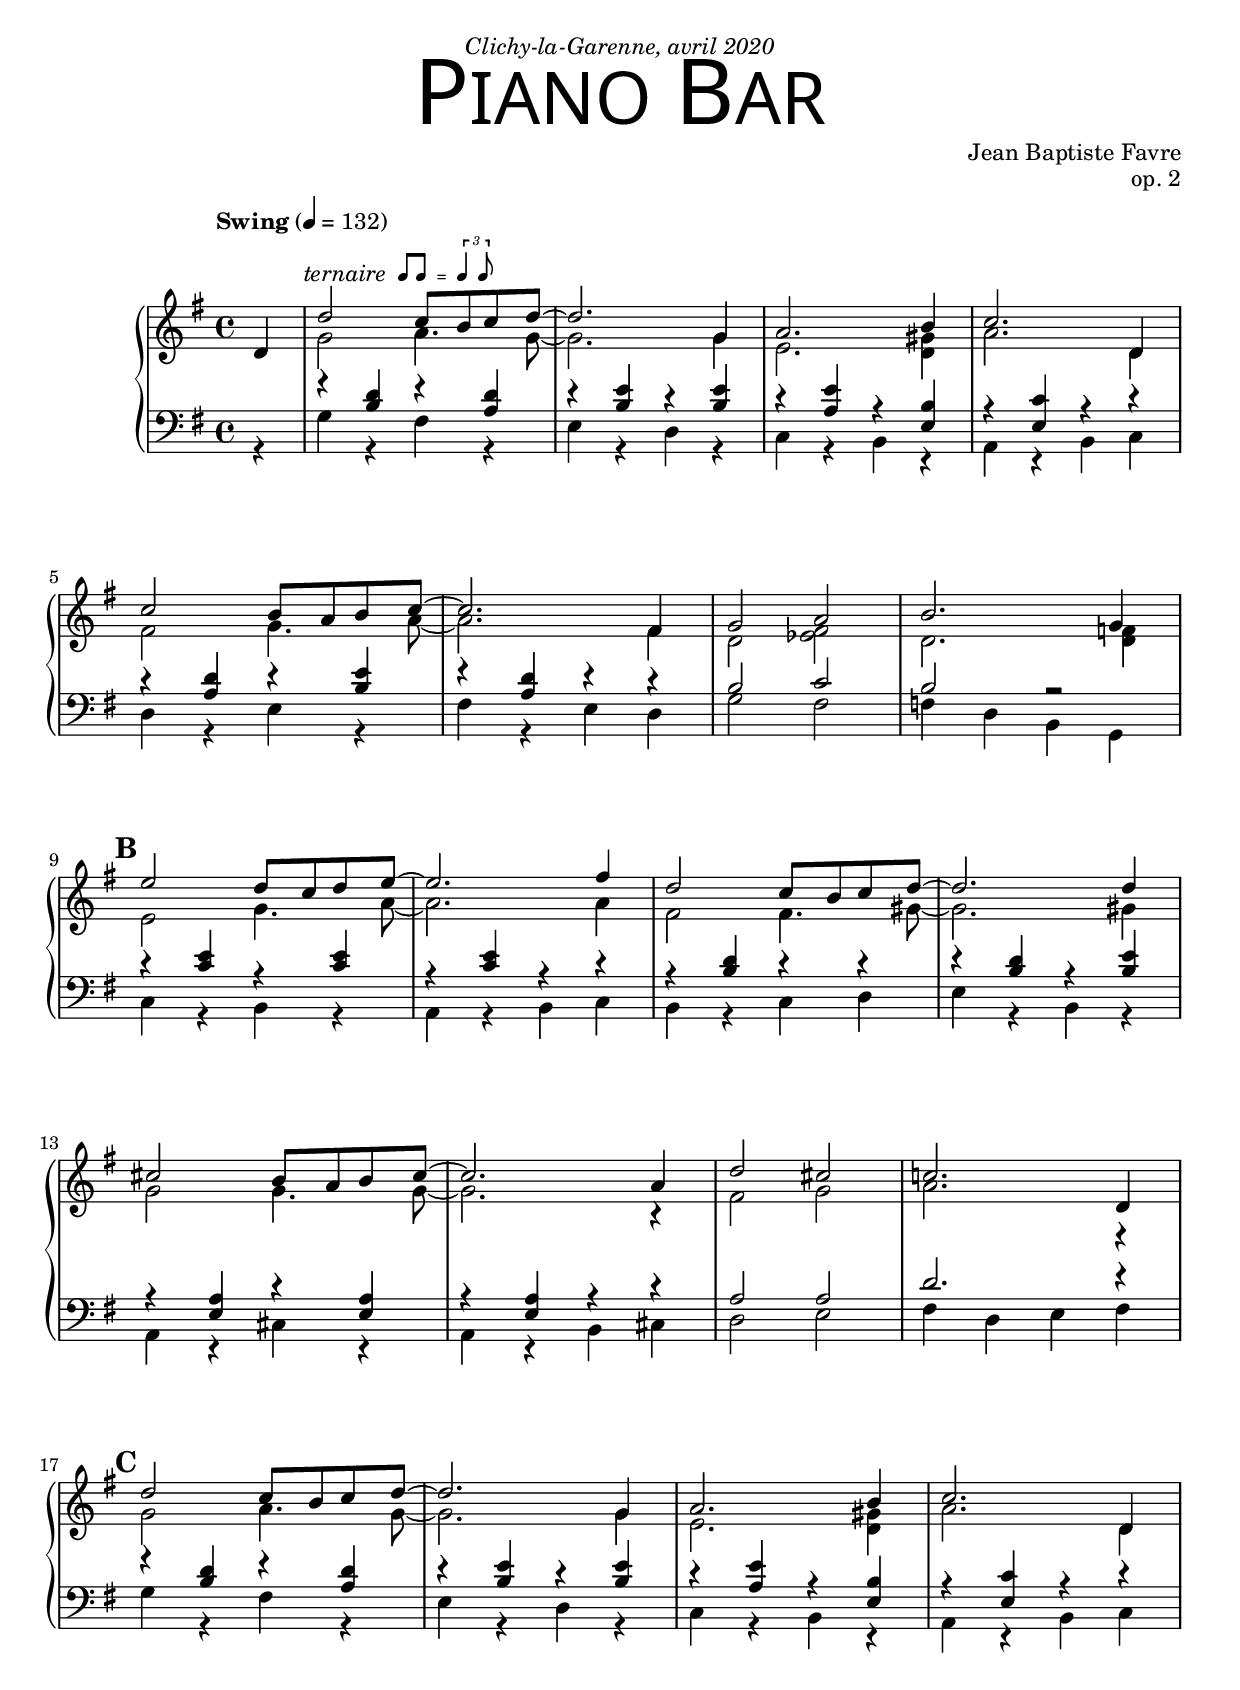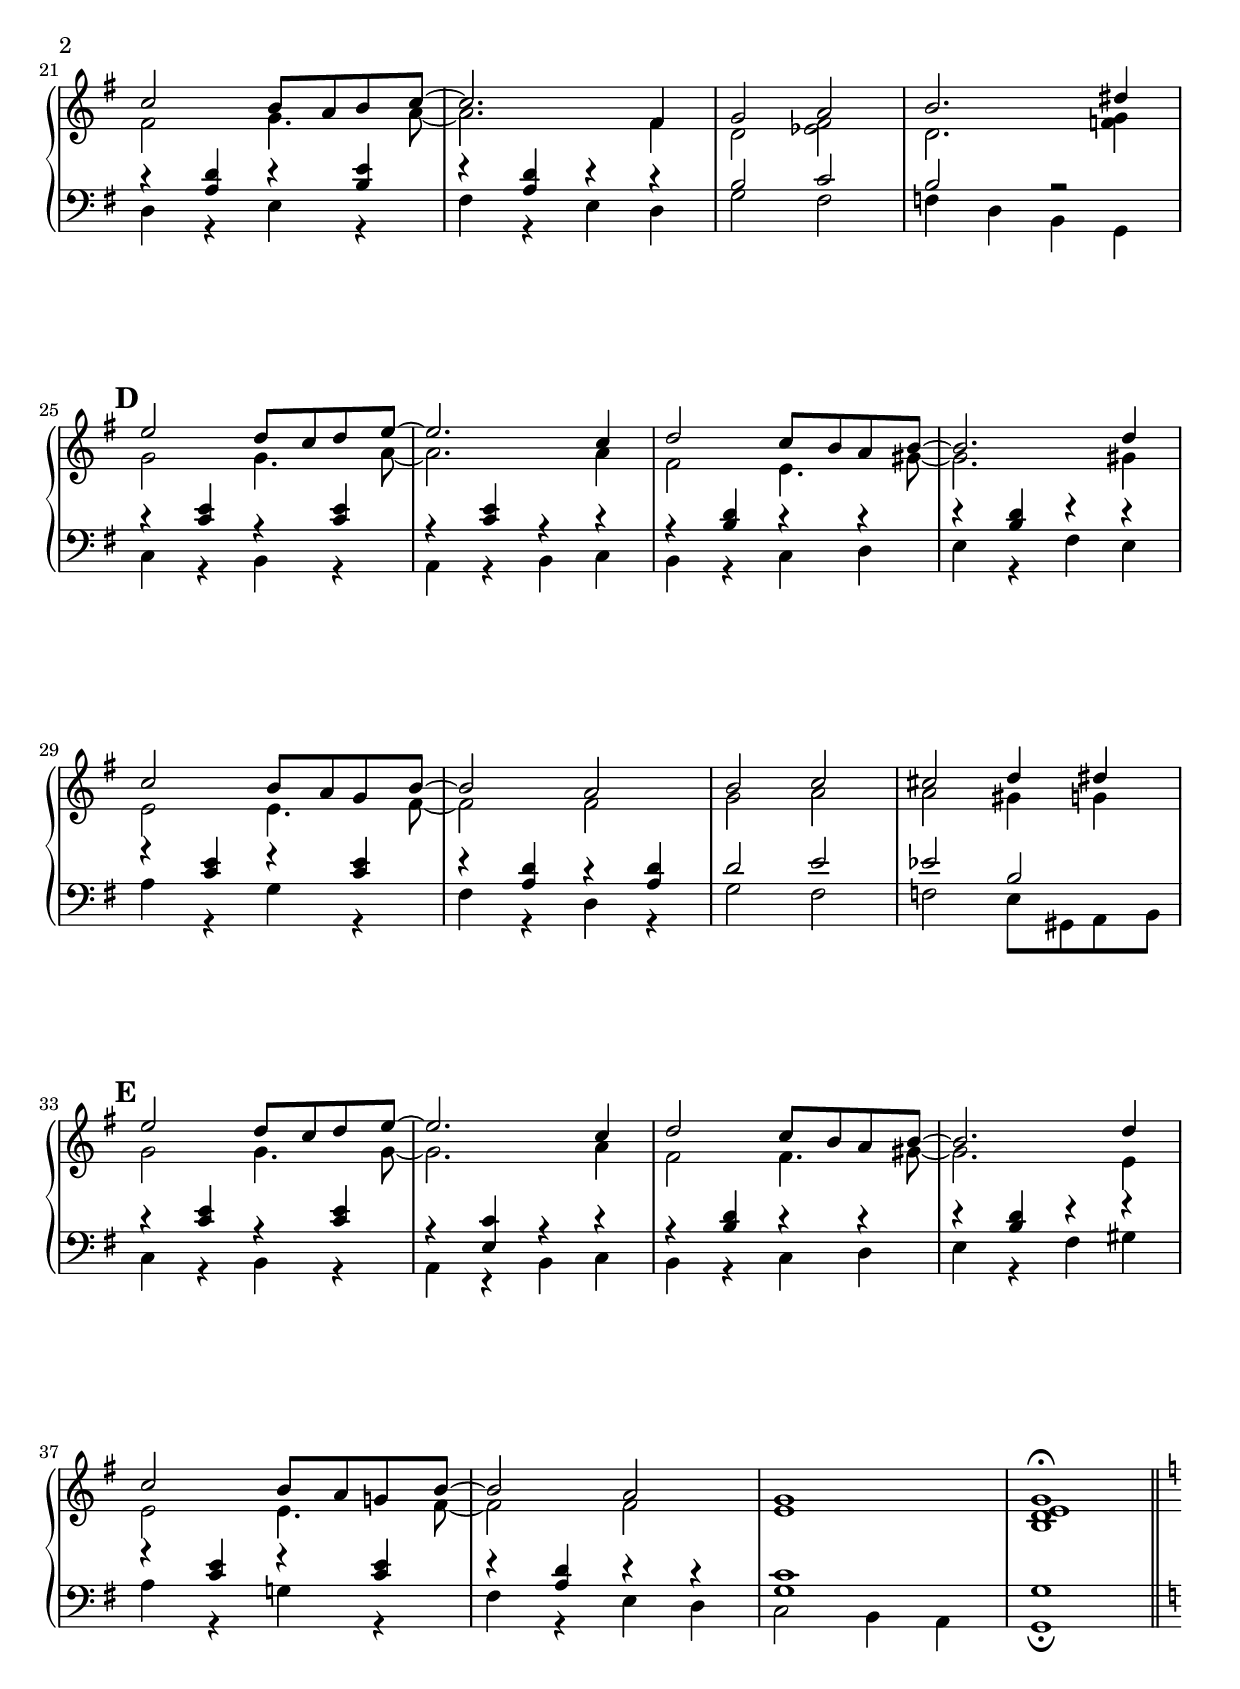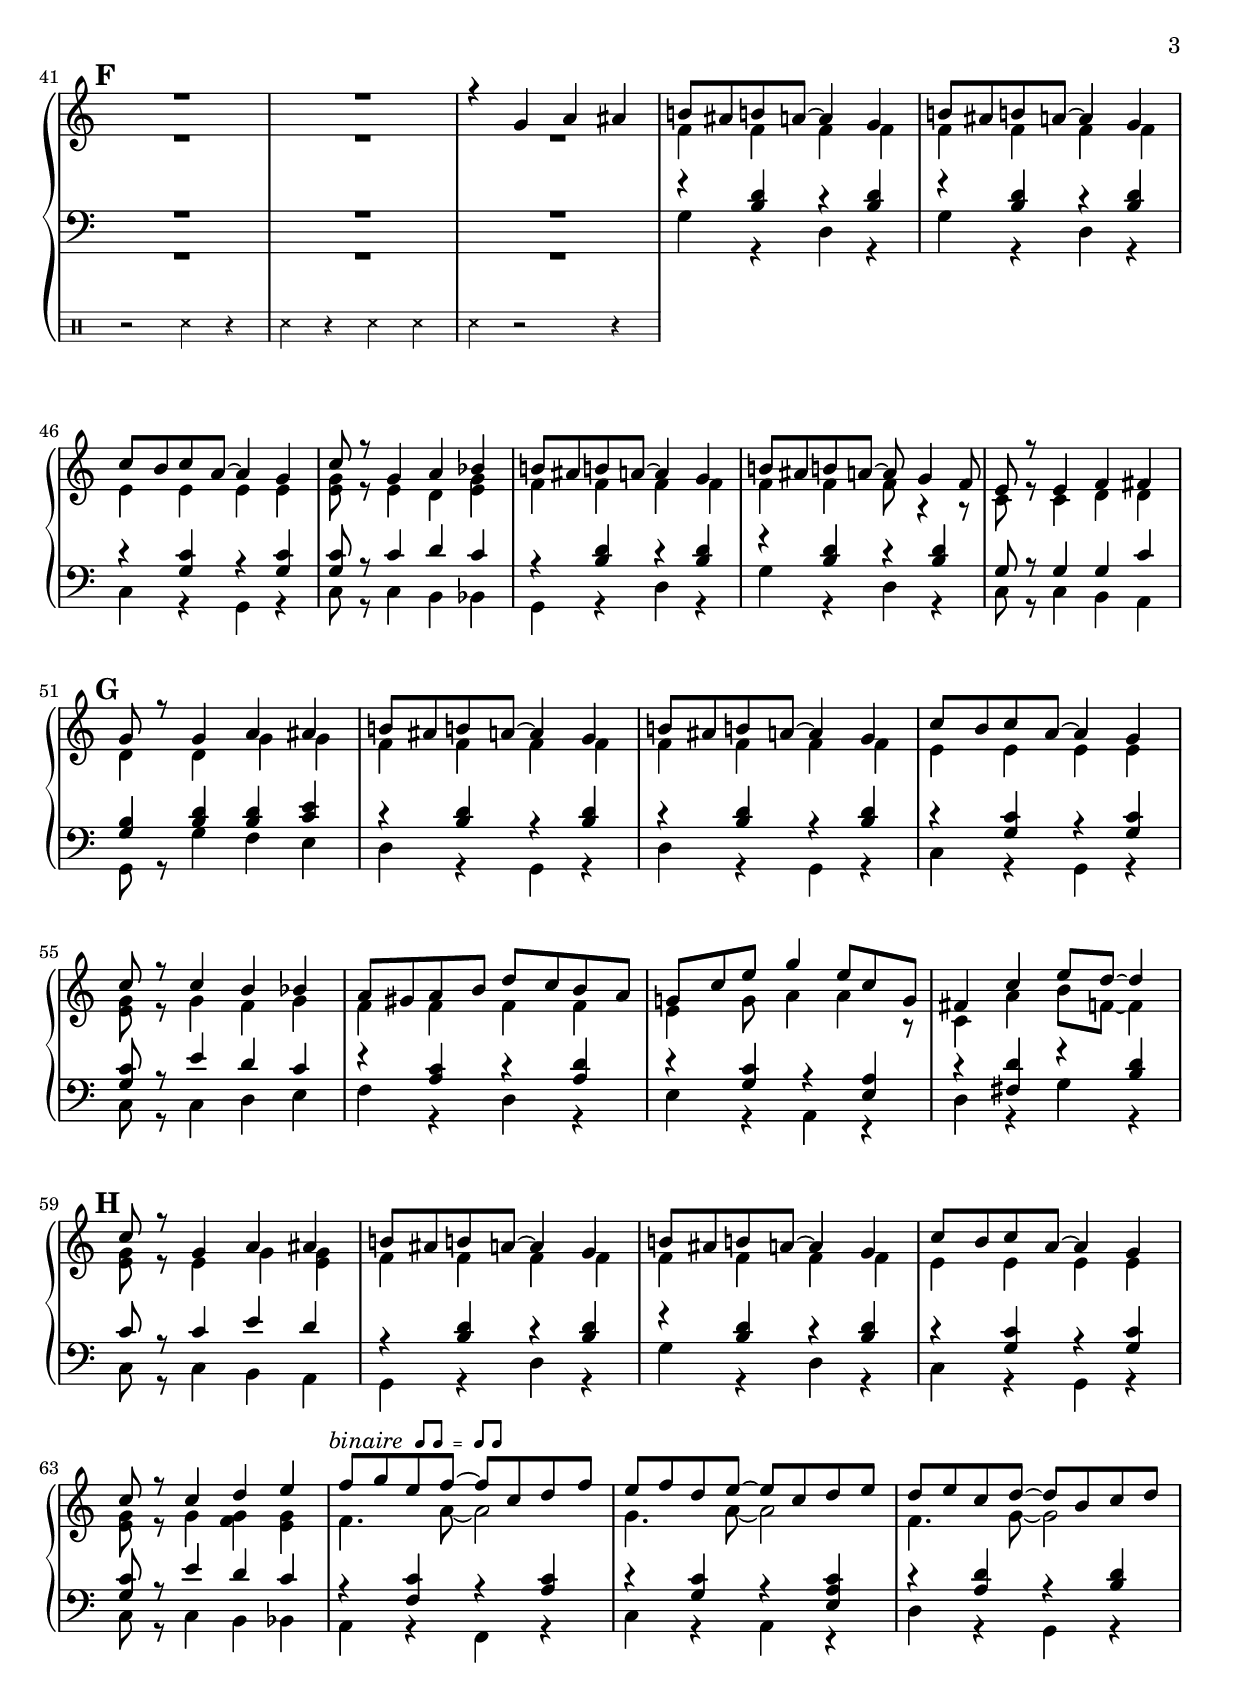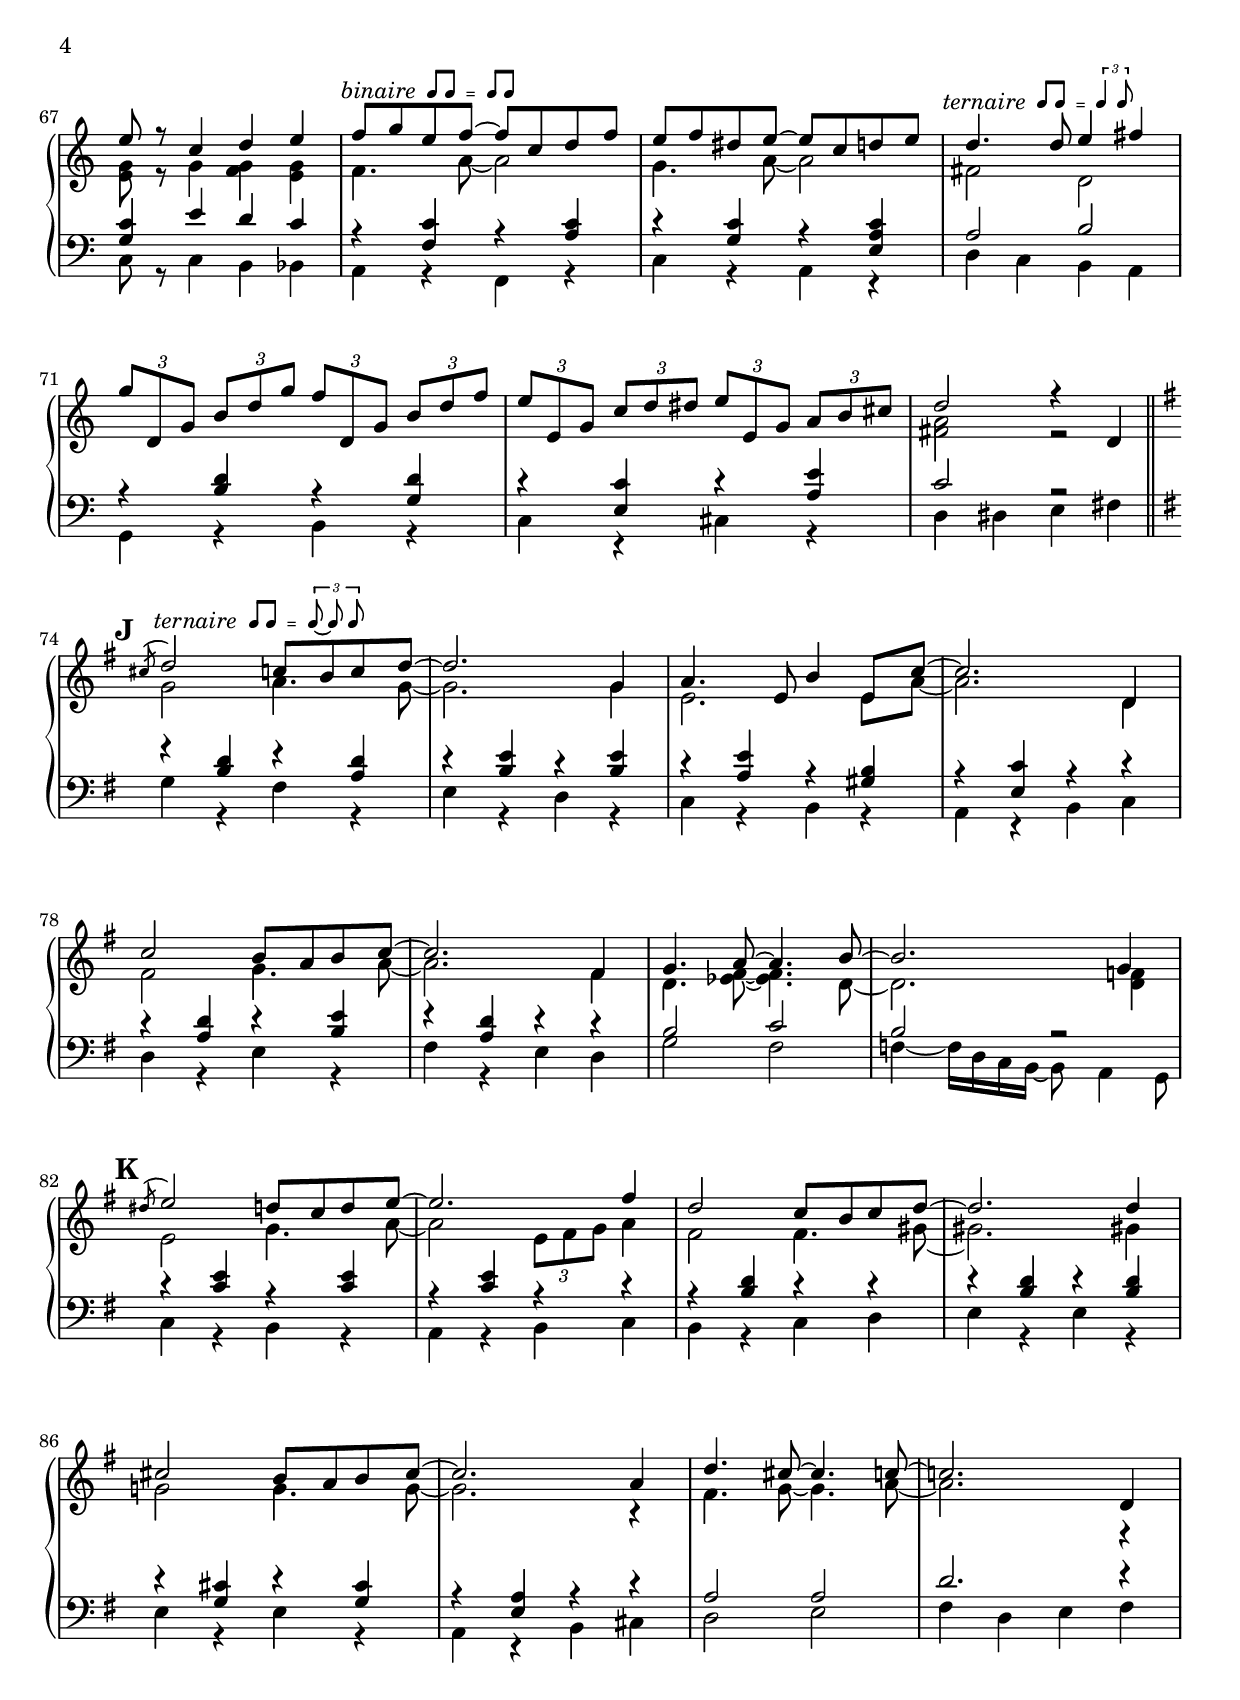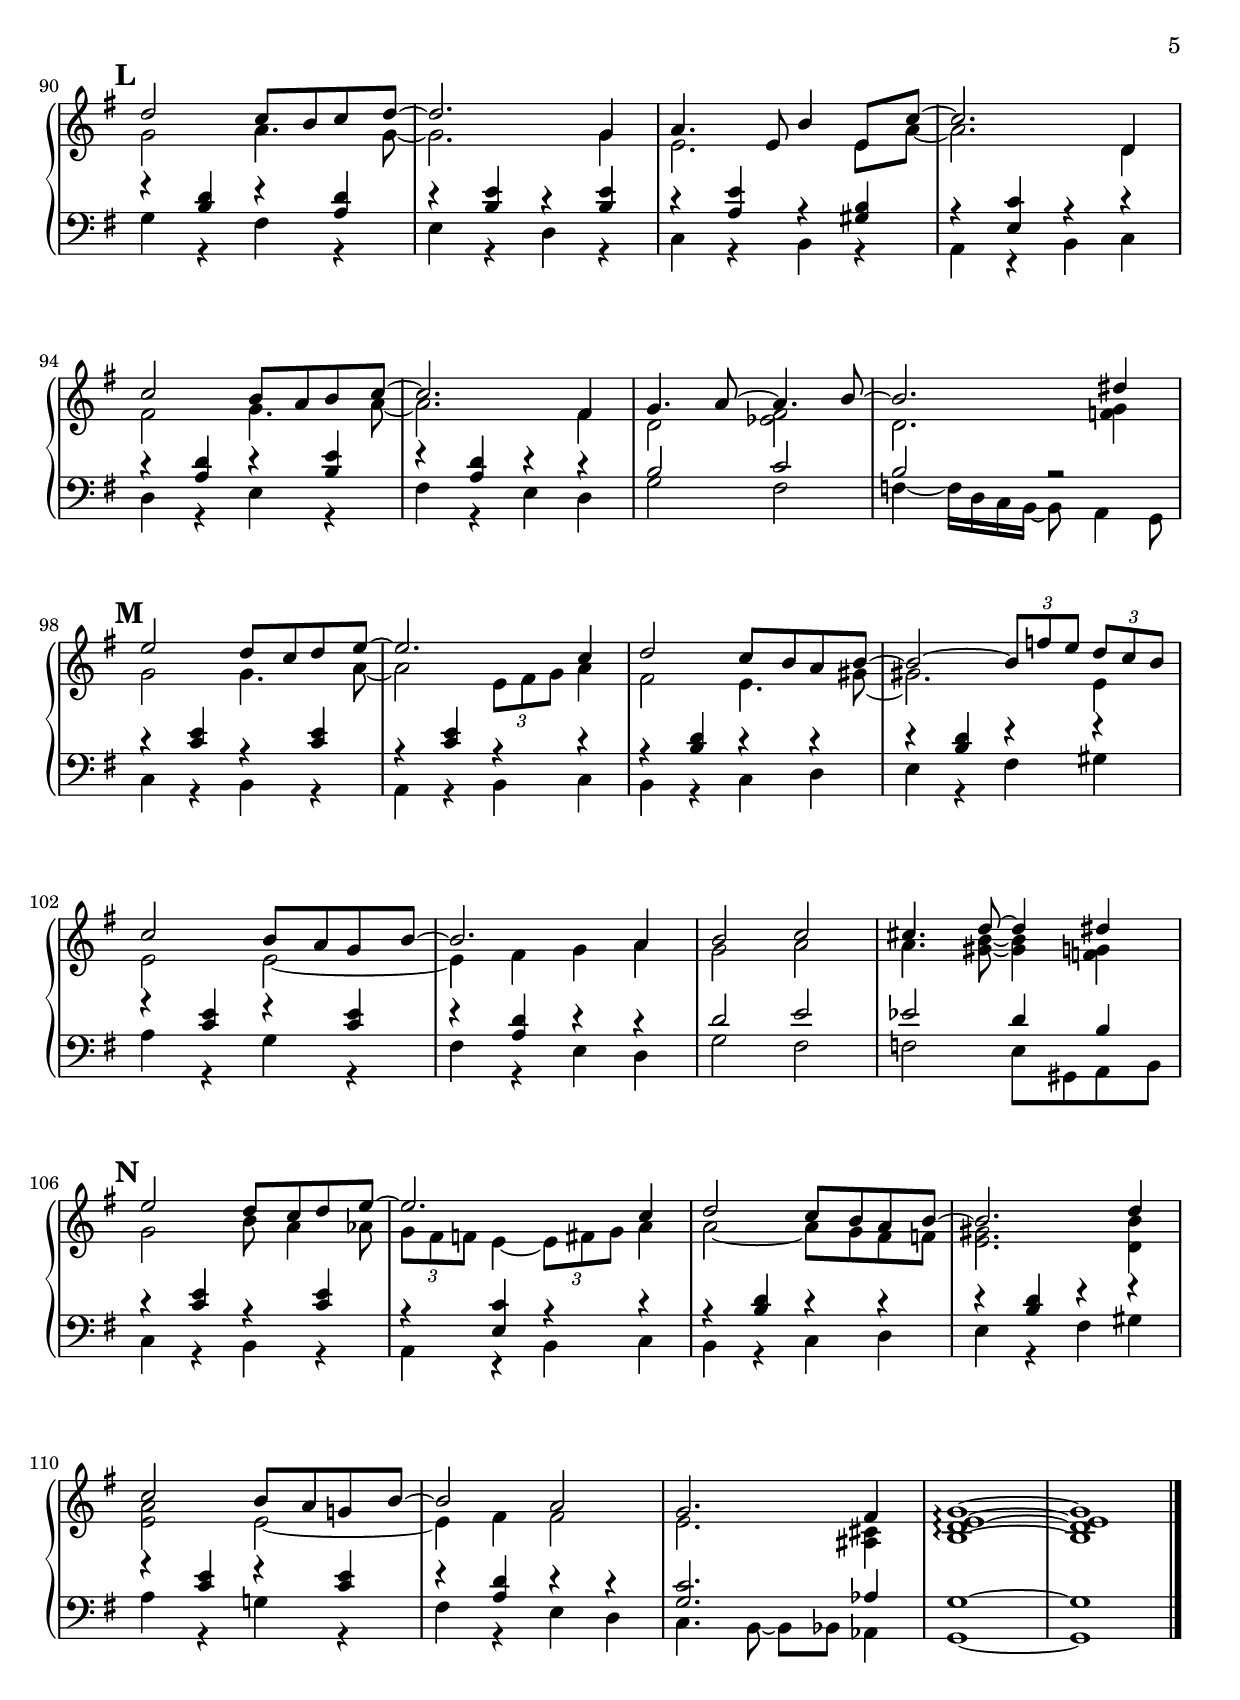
\version "2.20.0"
\language "english"
% Renders swing rhythm in midi
\include "articulate.ly"
% Will be included in lilypond 2.21
% In the mean time, you can get it from
% https://github.com/lilypond/lilypond/blob/master/ly/swing.ly
\include "swing.ly"
% This one has been found here:
% http://lsr.di.unimi.it/LSR/Item?id=204
%% http://lsr.di.unimi.it/LSR/Item?id=204
%% see also http://lilypond.org/doc/v2.18/Documentation/internals/metronome_005fmark_005fengraver
%% see also http://lilypond.org/doc/v2.18/Documentation/snippets/rhythms

%%% Function: rhythmMark
%%% ============================================================
%%%  Purpose: print a sophisticated rehearsal mark e.g
%%%           for rhythm directives
%%%    Usage: \rhythmMark label music1 music2
%%% ------------------------------------------------------------
%%% Variable: label (string)
%%% ------------------------------------------------------------
%%% Variable: music1 (ly:music)
%%% ------------------------------------------------------------
%%% Variable: music2 (ly:music)
%%% ------------------------------------------------------------
%%%  Example: \rhythmMark #"Swing" \rhyMarkIIEighths
%%%                 \rhyMarkSlurredTriplets
%%% ------------------------------------------------------------
%%% Constants:
%%%           rhythmMarkStaffReduce = #-3
%%%           rhythmMarkLabelFontSize = #-2
%%% ------------------------------------------------------------
%%%  Comment: see below for predefined values for music1&2
%%% ============================================================

rhythmMarkStaffReduce = #-3
rhythmMarkLabelFontSize = #-2

rhythmMark = #(define-music-function (parser location label musicI musicII ) (string? ly:music? ly:music?)
   #{
      \mark \markup {
        \line \general-align #Y #DOWN {
          \combine
            \italic \fontsize #rhythmMarkLabelFontSize $label
            \transparent \italic \fontsize #rhythmMarkLabelFontSize f

          \score {                     % 2nd column in line
            \new Staff \with {
              fontSize = #rhythmMarkStaffReduce
              \override StaffSymbol.staff-space = #(magstep rhythmMarkStaffReduce)
              \override StaffSymbol.line-count = #0
              \override VerticalAxisGroup.Y-extent = #'(-0.85 . 4)
            }

            {
              \relative c' { \stemUp $musicI }

%             \override Score.SpacingSpanner.strict-note-spacing = ##t
              \once \override Score.TextScript.Y-offset = #-0.4
              s4.^\markup{ \halign #-1 \italic "=" }

              \relative c' { \stemUp $musicII }
            }

            \layout {
              ragged-right= ##t
              indent = 0
              \context {
                \Staff
                \remove "Clef_engraver"
                \remove "Time_signature_engraver"
              }
            } % layout end

          } % Score end

        } % line end
      } % markup end
   #})

%%% Function: rhythmMarkC
%%% ============================================================
%%%  Purpose: print a sophisticated rehearsal mark e.g for
%%%           rhythm directives in a column (music on top)
%%%    Usage: \rhythmMarkC label music1 music2
%%% ------------------------------------------------------------
%%% Variable: label (string)
%%% ------------------------------------------------------------
%%% Variable: music1 (ly:music)
%%% ------------------------------------------------------------
%%% Variable: music2 (ly:music)
%%% ------------------------------------------------------------
%%%  Example: \rhythmMarkC #"Swing" \rhyMarkIIEighths
%%%                 \rhyMarkSlurredTriplets
%%% ------------------------------------------------------------
%%% Constants:
%%%           rhythmMarkCStaffReduce = #-4
%%%           rhythmMarkCLabelFontSize = #-2
%%% ------------------------------------------------------------
%%%  Comment: see below for predefined values for music1&2
%%% ============================================================

rhythmMarkCStaffReduce = #-4
rhythmMarkCLabelFontSize = #-2

rhythmMarkC = #(define-music-function (parser location label musicI musicII ) (string? ly:music? ly:music?)
   #{
      \mark \markup
      {
        \combine

          \line {
            \hspace #0
            \translate #'(-0.1 . -3.25) \italic \fontsize #rhythmMarkCLabelFontSize $label
          } % end Line

          \line \vcenter {

              \score {                 % 1st column in line

                \new Staff \with {
                  fontSize = #rhythmMarkCStaffReduce
                  \override StaffSymbol.staff-space = #(magstep rhythmMarkCStaffReduce)
                  \override StaffSymbol.line-count = #0
                  \override VerticalAxisGroup.Y-extent = #'(0 . 0)  % td
                }

                \relative c' { \stemUp $musicI }

                \layout {
                  ragged-right= ##t
                  indent = 0
                  \context {
                    \Staff
                    \remove "Clef_engraver"
                    \remove "Time_signature_engraver" }
                } % layout

              } % 1st score

              \hspace #-0.1            % 2nd column in line

                                       % 3rd column in line
              \italic \fontsize #rhythmMarkCStaffReduce "="

              \score {                 % 4th column in line

                \new Staff \with {
                  fontSize = #rhythmMarkCStaffReduce
                  \override StaffSymbol.staff-space = #(magstep rhythmMarkCStaffReduce)
                  \override StaffSymbol.line-count = #0
                  \override VerticalAxisGroup.Y-extent = #'(0 . 0)  % td
                }

                \relative c' {
                  \stemUp $musicII
                }

                \layout {
                  ragged-right= ##t
                  indent = 0
                  \context {
                    \Staff
                    \remove "Clef_engraver"
                    \remove "Time_signature_engraver" }
                } % layout

              } % 2nd score end

            } % line end
          % end combine
        } % markup end
   #})

%%% predefined ly:music-Variables for use
%%% in function rhythmMark and rhythmMarkC
%%% ============================================================
rhyMarkI = { b'1*1/8 }

rhyMarkII = { b'2*1/4 }

rhyMarkIV = { b'4*1/2 }

rhyMarkEighth = { b'8 }

rhyMarkIIEighths = {
  % \override Score.SpacingSpanner.common-shortest-duration = #(ly:make-moment 1/4) % tight
  \override Score.SpacingSpanner.common-shortest-duration = #(ly:make-moment 3/16) % even
  b'8[ b8]
}
rhyMarkTriplets = {
  % \override Score.SpacingSpanner.common-shortest-duration = #(ly:make-moment 1/2) % super-tight
  % \override Score.SpacingSpanner.common-shortest-duration = #(ly:make-moment 1/4) % tight
  \override Score.SpacingSpanner.common-shortest-duration = #(ly:make-moment 3/16) % even
  \tuplet 3/2 { b'4 b8 }
}
rhyMarkSlurredTriplets = {
  % \override Score.SpacingSpanner.common-shortest-duration = #(ly:make-moment 1/4) % tight
  % \override Score.SpacingSpanner.common-shortest-duration = #(ly:make-moment 5/32) % slighty tighter as even
  \override Score.SpacingSpanner.common-shortest-duration = #(ly:make-moment 1/8) % even
  \tuplet 3/2 { b'8 ~ b8 b8 }
}
rhyMarkDottedEighths = {
  % \override Score.SpacingSpanner.common-shortest-duration = #(ly:make-moment 1/4) % tight
  \override Score.SpacingSpanner.common-shortest-duration = #(ly:make-moment 3/16) % even
  % \override Score.SpacingSpanner.common-shortest-duration = #(ly:make-moment 1/8) % loose
  { b'8.[ b16*2] }
}


keepTags   = #'(visuel notvideo)

%%% To enable processing with ly2video, uncomment include and paper blockbelow
%\include "libs/ly2video.ily"
%removeTags = #'(notvideo school)
%\paper {
%   page-breaking = #ly:one-line-breaking
%   top-margin    = 148\mm
%   bottom-margin = 148\mm
%   left-margin   = 46\mm
%   right-margin  = 46\mm
%}

%%% To enable processing with ly2video, comment paper block below
\paper {
  #(set-paper-size "a4")
  top-margin = 1\cm
  bottom-margin = 1\cm
  #(include-special-characters)
  print-all-headers = ##f
  ragged-last-bottom = ##f
  max-systems-per-page = 6
}
removeTags = #'(school)

\header {
  title = \markup { \override #'(font-name . "Park Lane NF") \fontsize #8 \smallCaps "Piano Bar" }
  subtitle = ""
  composer = "Jean Baptiste Favre"
  opus = "op. 2"
  dedication = \markup { \italic "Clichy-la-Garenne, avril 2020" }
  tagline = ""
}
midiInstrumentName = "honky-tonk"
global = { \override Score.MetronomeMark.padding = #7 \tempo "Swing" 4 = 132 \time 4/4 \key g \major }
sopraneVoice = \relative c' {
          \partial 4
          d4
             \tag #'notvideo \once \override Score.RehearsalMark.X-offset = #0
             \tag #'notvideo \once \override Score.RehearsalMark.self-alignment-X = #RIGHT
             \tag #'notvideo \rhythmMark #"ternaire" \rhyMarkIIEighths \rhyMarkTriplets
             %\mark \default %\mark "A"
             d'2 \tripletFeel 8 { c8[ b c d~] } d2. g,4 a2. b4 c2. d,4
             c'2 \tripletFeel 8 { b8[ a b c~] } c2. fs,4 g2 a2 b2. g4 \break
             \mark #2 %\mark "B"
             e'2 \tripletFeel 8 { d8[ c d e8~] } e2. fs4 d2 \tripletFeel 8 { c8[ b c d~] } d2. d4
             cs2 \tripletFeel 8 { b8[ a b cs~] } cs2. a4 d2 cs2 c!2. d,4 \break
             \mark \default %\mark "C"
             d'2 \tripletFeel 8 { c8[ b c d~] } d2. g,4 a2. b4 c2. d,4
             c'2 \tripletFeel 8 { b8[ a b c~] } c2. fs,4 g2 a2 b2. ds4 \break
             \mark \default %\mark "D"
             e2 \tripletFeel 8 { d8[ c d e8~] } e2. c4 d2 \tripletFeel 8 { c8[ b a b8~] } b2. d4
             c2 \tripletFeel 8 { b8[ a g8 b8~] } b2 a2 b2 c2 cs2 d4 ds4 \break
             \mark \default %\mark "E"
             e2 \tripletFeel 8 { d8[ c d e8~] } e2. c4 d2 \tripletFeel 8 { c8[ b a b8~] } b2. d4
             c2 \tripletFeel 8 { b8[ a g! b8~] } b2 a2 g1
             \once \hide Score.MetronomeMark <b, d e g>1\fermata \break
             \bar"||" \pageBreak
             \mark \default \key c \major %\mark "F"
             R1 R1
             r4 \once \hide Score.MetronomeMark g'4 a as \tripletFeel 8 { b!8[ as b! a~] } a4 g4 \tripletFeel 8 { b!8[ as b! a~] } a4 g4 \tripletFeel 8 { c8[ b c a~] } a4 g
             c8 r8 g4 a bf \tripletFeel 8 { b!8[ as b! a~] } a4 g4 \tripletFeel 8 { b!8[ as b! a~] a8 g4 f8 } e8 r8 e4 f fs \break
             \mark \default %\mark "G"
             g8 r8 g4 a as \tripletFeel 8 { b!8[ as b! a~] } a4 g4 \tripletFeel 8 { b!8[ as b! a~] } a4 g4 \tripletFeel 8 { c8[ b c a~] } a4 g4
             c8 r8 c4 b bf \tripletFeel 8 { a8[ gs a b] d[ c b a] g![ c e] g4 e8[ c g] } fs4 c' \tripletFeel 8 { e8 d8~ } d4 \break
             \mark \default %\mark "H"
             c8 r8 g4 a as \tripletFeel 8 { b!8[ as b! a~] } a4 g4 \tripletFeel 8 { b!8[ as b! a~] } a4 g4 \tripletFeel 8 { c8[ b c a~] a4 } g
             c8 r8 c4 d e \tag #'notvideo { \once \override Score.RehearsalMark.self-alignment-X = #LEFT \rhythmMark #"binaire" \rhyMarkIIEighths \rhyMarkIIEighths } f8[ g e f~] f[ c d f] e[ f d e~] e[ c d e] d[ e c d~] d[ b c d]
             e r8 c4 d e \tag #'notvideo { \once \override Score.RehearsalMark.self-alignment-X = #LEFT \rhythmMark #"binaire" \rhyMarkIIEighths \rhyMarkIIEighths } f8 g e f~ f c d f e f ds e~ e c d e
             \tag #'notvideo { \once \override Score.RehearsalMark.self-alignment-X = #LEFT \rhythmMark #"ternaire" \rhyMarkIIEighths \rhyMarkTriplets }
             \tripletFeel 8 { d4. d8 e4 fs }
             \tuplet 3/2 4 { g8 d, g b d g f d, g b d f e e, g c d ds e e, g a b cs } d2 r4 d,4 \break \key g \major \bar"||"
             \mark \default %\mark "I"
             \acciaccatura { cs'8 } \tag #'notvideo { \once \override Score.RehearsalMark.self-alignment-X = #LEFT \rhythmMark #"ternaire" \rhyMarkIIEighths \rhyMarkSlurredTriplets } d2 \tripletFeel 8 { c8[ b c d~] d2. g,4 a4. e8 b'4 e,8 c'8~ } c2. d,4
             c'2 \tripletFeel 8 { b8[ a b c~] } c2. fs,4 \tripletFeel 8 { g4. a8~ a4. b8~ } b2. g4 \break
             \mark \default %\mark "J"
             \acciaccatura ds'8 e2 \tripletFeel 8 { d8[ c d e8~] } e2. fs4 d2 \tripletFeel 8 { c8[ b c d~] } d2. d4
             cs2 \tripletFeel 8 { b8[ a b cs~] } cs2. a4 \tripletFeel 8 { d4. cs8~ cs4. c8~ } c!2. d,4 \break
             \mark \default %\mark "K"
             d'2 \tripletFeel 8 { c8[ b c d~] d2. g,4 a4. e8 b'4 e,8 c'8~ } c2. d,4
             c'2 \tripletFeel 8 { b8[ a b c~] } c2. fs,4 \tripletFeel 8 { g4. a8~ a4. b8~ } b2. ds4 \break
             \mark \default %\mark "L"
             e2 \tripletFeel 8 { d8[ c d e8~] } e2. c4 d2 \tripletFeel 8 { c8[ b a b8~] } b2~  \tuplet  3/2 4 { b8 f' e d c b }
             c2 \tripletFeel 8 { b8[ a g8 b8~] } b2. a4 b2 c2 \tripletFeel 8 { cs4. d8~ } d4 ds4 \break
             \mark \default %\mark "M"
             e2 \tripletFeel 8 { d8[ c d e8~] } e2. c4 d2 \tripletFeel 8 { c8[ b a b8~] } b2. d4
             c2 \tripletFeel 8 { b8[ a g! b8~] } b2 a2 g2.  fs4
             \tag #'midi { \set tieWaitForNote = ##t b,32~ d~ e~ g~ <b, d e g>4.~ <b d e g>2~ <b d e g>1 \unset tieWaitForNote }
             \tag #'(visuel) { <b d e g>1\arpeggio~ <b d e g>1 }
          \bar "|."
        }
altoVoice = \relative c' {
          \partial 4 s4
             %\mark "A"
             g'2 \tripletFeel 8 { a4. g8~} g2. g4 e2. <d gs>4 a'2. d,4
             fs2 \tripletFeel 8 { g4. a8~} a2. fs4 d2 <ef fs>2 d2. <d f>4
             % \mark "B"
             e2 \tripletFeel 8 { g4. a8~} a2. a4 fs2 \tripletFeel 8 { fs4. gs8~} gs2. gs4
             g2 \tripletFeel 8 { g4. g8~} g2. r4 fs2 g2 a2. r4
             %\mark "C"
             g2 \tripletFeel 8 { a4. g8~} g2. g4 e2. <d gs>4 a'2. d,4
             fs2 \tripletFeel 8 { g4. a8~} a2. fs4 d2 <ef fs>2 d2. <f g>4
             %\mark "D"
             g2 \tripletFeel 8 { g4. a8~} a2. a4 fs2 \tripletFeel 8 { e4. gs8~} gs2. gs4
             e2 \tripletFeel 8 { e4. fs8~} fs2 fs2 g2 a2 a2 gs4 g4
             %\mark "E"
             g2 \tripletFeel 8 { g4. g8~} g2. a4 fs2 \tripletFeel 8 { fs4. gs8~} gs2. e4
             e2 \tripletFeel 8 { e4. fs8~} fs2 fs e1 s1
             \key c \major %\mark "F"
             R1 R1
             R1 f4 f f f f4 f4 f
             f4 e e4 e e <e g>8 r8 e4 d <e g>
             f4 f4 f4 f \tripletFeel 8 { f4 f f8 r4 r8 } c8 r8 c4 d d
             %\mark "G"
             d d g g f4 f f f f4 f f f e4 e e e
             <e g>8 r8 g4 f g \tripletFeel 8 { f4 f f f e g8 a4 a4 r8 } c,4 a' \tripletFeel 8 { b8 f~ } f4
             %\mark "H"
             <e g>8 r8 e4 g <e g> f4 f f f f f f f e e e e
             <e g>8 r8 g4 <f g> <e g> f4. a8~a2 g4. a8~ a2 f4. g8~ g2 <e g>8 r8 g4 <f g> <e g>
             f4. a8~ a2 g4. a8~ a2 fs2 d2 s1 s1 <fs a>2 r2 \key g \major |
             %\mark "I"
             \once \override Slur.transparent =##t \acciaccatura { s8 } g2 \tripletFeel 8 { a4. g8~  g2. g4 e2. e8 a8~ } a2. d,4
             fs2 \tripletFeel 8 { g4. a8~ } a2. fs4 \tripletFeel 8 { d4. <ef fs>8~ <ef fs>4. d8~ } d2. <d f>4
             % \mark "J"
             e2 \tripletFeel 8 { g4. a8~ } a2 \tuplet 3/2 { e8 fs g } a4 fs2 \tripletFeel 8 { fs4. gs8~ } gs!2. gs!4
             g!2 \tripletFeel 8 { g4. g8~ } g2. r4 \tripletFeel 8 { fs4. g8~ g4. a8~ } a2. r4
             %\mark "K"
             g2 \tripletFeel 8 { a4. g8~ g2. g4 e2. e8 a8~ } a2. d,4
             fs2 \tripletFeel 8 { g4. a8~ } a2. fs4 d2 <ef fs>2 d2. <f g>4
             %\mark "L"
             g2 \tripletFeel 8 { g4. a8~ } a2 \tuplet 3/2 { e8 fs g } a4 fs2 \tripletFeel 8 { e4. gs!8~ } gs!2. e4
             e2 e2~ e4 fs4 g a g2 a2 \tripletFeel 8 { a4. <gs b>8~ } <gs b>4 <f! g!>4
             %\mark "M"
             g2 \tripletFeel 8 { b8 a4 af8 } \tuplet 3/2 4 { g8 fs f } e4~ \tuplet 3/2 4 { e8 fs g} a4 a2~ \tripletFeel 8 { a8[ g fs f] } <e gs!>2. <d b'>4
             <e a>2 e2~ e4 fs4 fs2 e2. <as, cs>4 s1 s1
        }
tenorVoice = \relative c' {
          \partial 4 s4
             %\mark "A"
             r4 <b d>4 r4 <a d>4 r4 <b e>4 r4 <b e>4 r4 <a e'>4 r4 <e b'>4 r4 <e c'>4 r4 r4
             r4 <a d>4 r4 <b e>4 r4 <a d>4 r4 r4 b2 c2 b2 r2
             %\mark "B"
             r4 <c e>4 r4 <c e>4 r4 <c e>4 r4 r4 r4 <b d>4 r4 r4 r4 <b d>4 r4 <b e>4
             r4 <e, a>4 r4 <e a>4 r4 <e a>4 r4 r4 a2 a2 d2. r4
             %\mark "C"
             r4 <b d>4 r4 <a d>4 r4 <b e>4 r4 <b e>4 r4 <a e'>4 r4 <e b'>4 r4 <e c'>4 r4 r4
             r4 <a d>4 r4 <b e>4 r4 <a d>4 r4 r4 b2 c2 b2 r2
             %\mark "D"
             r4 <c e>4 r4 <c e>4 r4 <c e>4 r4 r4 r4 <b d>4 r4 r4 r4 <b d>4 r4 r4
             r4 <c e>4 r4 <c e>4 r4 <a d>4 r4 <a d>4 d2 e2 ef2 b2
             %\mark "E"
             r4 <c e>4 r4 <c e>4 r4 <e, c'>4 r4 r4 r4 <b' d>4 r4 r4 r4 <b d>4 r4 r4
             r4 <c e>4 r4 <c e>4 r4 <a d>4 r4 r4 <g c>1 <g>1
             \key c \major %\mark "F"
             R1 R1
             R1 r4 <b d>4 r <b d>4 r4 <b d>4 r <b d>4 r4 <g c>4 r4 <g c>4
             <g c>8 r8 c4 d c r4 <b d>4 r <b d>4 r4 <b d>4 r4 <b d>4 g8 r8 g4 g c
             %\mark "G"
             <g b>4 <b d> <b d> <c e> r4 <b d>4 r <b d>4 r4 <b d>4 r <b d>4 r4 <g c>4 r4 <g c>4
             <g c>8 r8 e'4 d c r4 <a c>4 r <a d>4 r4 <g c> r4 <e a> r4 <fs d'>4 r4 <b d>4
             %\mark "H"
             c8 r8 c4 e d r4 <b d>4 r <b d>4 r4 <b d>4 r <b d>4 r4 <g c>4 r4 <g c>4
             <g c>8 r8 e'4 d c r4 <f, c'>4 r4 <a c> r4 <g c> r4 <e a c> r4 <a d> r4 <b d> <g c>4 e'4 d c
             r4 <f, c'>4 r4 <a c> r4 <g c> r4 <e a c> a2 b2
             r4 <b d>4 r4 <g d'> r4 <e c'> r4 <a e'> c2 r2
             %\mark "I"
             \key g \major
             \once \override Slur.transparent =##t \acciaccatura { s8 } r4 <b d>4 r4 <a d>4 r4 <b e>4 r4 <b e>4 r4 <a e'>4 r4 <gs b>4 r4 <e c'>4 r4 r4
             r4 <a d>4 r4 <b e>4 r4 <a d>4 r4 r4 b2 c2 b2 r2
             %\mark "J"
             r4 <c e>4 r4 <c e>4 r4 <c e>4 r4 r4 r4 <b d>4 r4 r4 r4 <b d>4 r4 <b d>4
             r4 <g cs>4 r4 <g cs>4 r4 <e a>4 r4 r4 a2 a2 d2. r4
             %\mark "K"
             r4 <b d>4 r4 <a d>4 r4 <b e>4 r4 <b e>4 r4 <a e'>4 r4 <gs b>4 r4 <e c'>4 r4 r4
             r4 <a d>4 r4 <b e>4 r4 <a d>4 r4 r4 b2 c2 b2 r2
             %\mark "L"
             r4 <c e>4 r4 <c e>4 r4 <c e>4 r4 r4 r4 <b d>4 r4 r4 r4 <b d>4 r4 r4
             r4 <c e>4 r4 <c e>4 r4 <a d>4 r4 r4 d2 e2 ef2 d4 b
             %\mark "M"
             r4 <c e>4 r4 <c e>4 r4 <e, c'>4 r4 r4 r4 <b' d>4 r4 r4 r4 <b d>4 r4 r4
             r4 <c e>4 r4 <c e>4 r4 <a d>4 r4 r4 <g c>2. af4 g1~ g1
        }
bassesVoice = \relative f {
          \partial 4 r4
             %\mark "A"
             g4 r4 fs r4 e r4 d r4 c r4 b r4 a r4 b4 c
             d4 r4 e r4 fs r4 e4 d g2 fs f4 d4 b4 g4
             %\mark "B"
             c4 r4 b r4 a r4 b4 c b4 r4 c4 d e4 r4 b4 r4
             a4 r4 cs r4 a r4 b4 cs d2 e fs4 d e fs
             %\mark "C"
             g4 r4 fs r4 e r4 d r4 c r4 b r4 a r4 b4 c
             d4 r4 e r4 fs r4 e4 d g2 fs f4 d4 b4 g4
             %\mark "D"
             c4 r4 b r4 a r4 b4 c b4 r4 c4 d e4 r4 fs4 e
             a4 r4 g r4 fs r4 d4 r4 g2 fs f \tripletFeel 8 { e8[ gs, a b] } % e8[ b, a g] ?
             %\mark "E"
             c4 r4 b r4 a r4 b4 c b4 r4 c4 d e4 r4 fs4 gs
             a4 r4 g! r4 fs r4 e4 d c2 b4 a g1\fermata
             <<
               { R1 R1 R1 }
               \new DrumStaff \with { \remove "Time_signature_engraver"
                                      alignAboveContext = #"main"
                                      fontSize = #-3
                                      \override StaffSymbol.staff-space = #(magstep -3)
                                      \override StaffSymbol.thickness = #(magstep -3)
                                      firstClef = ##t
               } { \drummode { r2 ss4 r4 ss4 r4 ss4 ss ss r2 r4 } }
             >>
             %\mark "F"
             \key c \major
             g'4 r d r g4 r d r c4 r g r
             c8 r c4 b bf g r d' r g r d r4 c8 r8 c4 b a
             %\mark "G"
             g8 r8 g'4 f e d r g, r d' r g, r c4 r g r
             c8 r8 c4 d e f r4 d r4 e r4 a, r4 d r4 g r4
             %\mark "H"
             c,8 r8 c4 b a g4 r d' r g4 r d r c4 r g r
             c8 r8 c4 b bf a r4 f r4 c' r4 a4 r4 d4 r4 g,4 r4 c8 r8 c4 b bf
             a4 r4 f4 r4 c'4 r4 a4 r4 d4 c b a g r4 b r4 c r4 cs r4 d4 ds e fs
             %\mark "I"
             \key g \major
             \once \override Slur.transparent =##t \acciaccatura { s8 }
             g4 r4 fs r4 e r4 d r4 c r4 b r4 a r4 b4 c
             d4 r4 e r4 fs r4 e4 d g2 fs \tripletFeel 8 { f4~ f16 d c  b~ b8 a4 g8 }
             %\mark "J"
             c4 r4 b4 r4 a4 r4 b4 c b4 r4 c4 d e4 r4 e4 r4
             e4 r4 e4 r4 a,4 r4 b4 cs d2 e2 fs4 d e fs
             %\mark "K"
             g4 r4 fs4 r4 e4 r4 d4 r4 c4 r4 b4 r4 a4 r4 b4 c
             d4 r4 e4 r4 fs4 r4 e4 d g2 fs \tripletFeel 8 { f4~ f16 d c  b~ b8 a4 g8 }
             %\mark "L"
             c4 r4 b4 r4 a4 r4 b4 c b4 r4 c4 d e4 r4 fs4 gs
             a4 r4 g4 r4 fs4 r4 e4 d g2 fs f \tripletFeel 8 { e8[ gs, a b] }
             %\mark "M"
             c4 r4 b4 r4 a4 r4 b4 c b4 r4 c4 d e4 r4 fs4 gs
             a4 r4 g!4 r4 fs4 r4 e4 d \tripletFeel 8 { c4. b8~ b8 bf8 } af4 g1~ g1
        }

pianoMusic =   \new PianoStaff
  <<
    \tag #'(notvideo school) \new ChordNames {
      \chordmode {
        \partial 4
        s4 g1 e:m a2.:m e4:7 a1:m
           d:7 d:7/fs g2 fs:dim g1:7/f
           c1 a:m b:m e:m
           cs:dim6/e a:7 d2 cs:dim6/e d1:7
           g1 e:m a2.:m e4:7 a1:m
           d:7 d:7/fs g2 fs:dim g1:7/f
           c1 a:m b:m e:7
           a:m d g2 fs2:dim7 f2:aug7 g4:7 g4:aug/a
           c1 a:m b:m e:7
           a:m d:6 c g:7+
      }
    }
    \new Staff = "haut" <<
      \set Staff.midiInstrument = \midiInstrumentName
      \set Score.markFormatter = #format-mark-box-alphabet
      \clef treble
      \global
      \new Voice = "soprane" { \voiceOne \sopraneVoice }
      \new Voice = "alto" { \voiceTwo \altoVoice }
    >>
    \new Staff <<
      \set Staff.midiInstrument = \midiInstrumentName
      \clef bass
      \global
      \new Voice = "tenor" { \voiceOne \tenorVoice }
      \new Voice = "bass" { \voiceTwo \bassesVoice }
    >>
    \tag #'(notvideo school) \new FiguredBass{
      \figuremode { \bassFigureExtendersOn
        <_>4 <5>1 <5\!> <5\!> <5\!>
             <5\!> <6\!> <5\!>2 <5\!>2 <2>1
             <5\!>1 <5\!> <5\!> <5\!>
             <6\!> <_+\!> <5\!>2 <6\!> <6\!>1
             <5>1 <5\!> <5\!> <5\!>
             <5\!> <6\!> <5\!>2 <5\!>2 <2>1
             <5\!> <5\!> <5\!> <_+\!>
             <5\!> <6\!> <5\!>2 <7\!> <7\!> <5\!>2
             <5\!>1 <5\!> <5\!> <5\!>
             <5\!> <6\!> <5\!> <5\!>
      }
    }
    \tag #'(notvideo school) \new FiguredBass{
      \figuremode {
        <_>4 <I>1 <VI> <IV> <II> <V> <V>
             <I>2 <VII>2 <I>1
             <IV>1 <II> <III> <VI>
             <IV> <II> <V>2 <IV>2 <V>1
             <I>1 <VI> <IV> <II> <V> <V>
             <I>2 <VII>2 <I>1
             <IV> <II> <III> <VI>
             <II> <V> <I>2 <VII> <VII> <I>
             <IV>1 <II> <III> <VI>
             <II> <V> <IV> <I>
      }
    }
  >>

\score {
  \removeWithTag \removeTags \keepWithTag \keepTags \pianoMusic
  \layout {}
}
\score {
  \removeWithTag \removeTags \keepWithTag midi \pianoMusic
  \midi {
    \context {
      \Staff
      \remove "Staff_performer"
    }
    \context {
      \Voice
      \consists "Staff_performer"
    }
  }
}